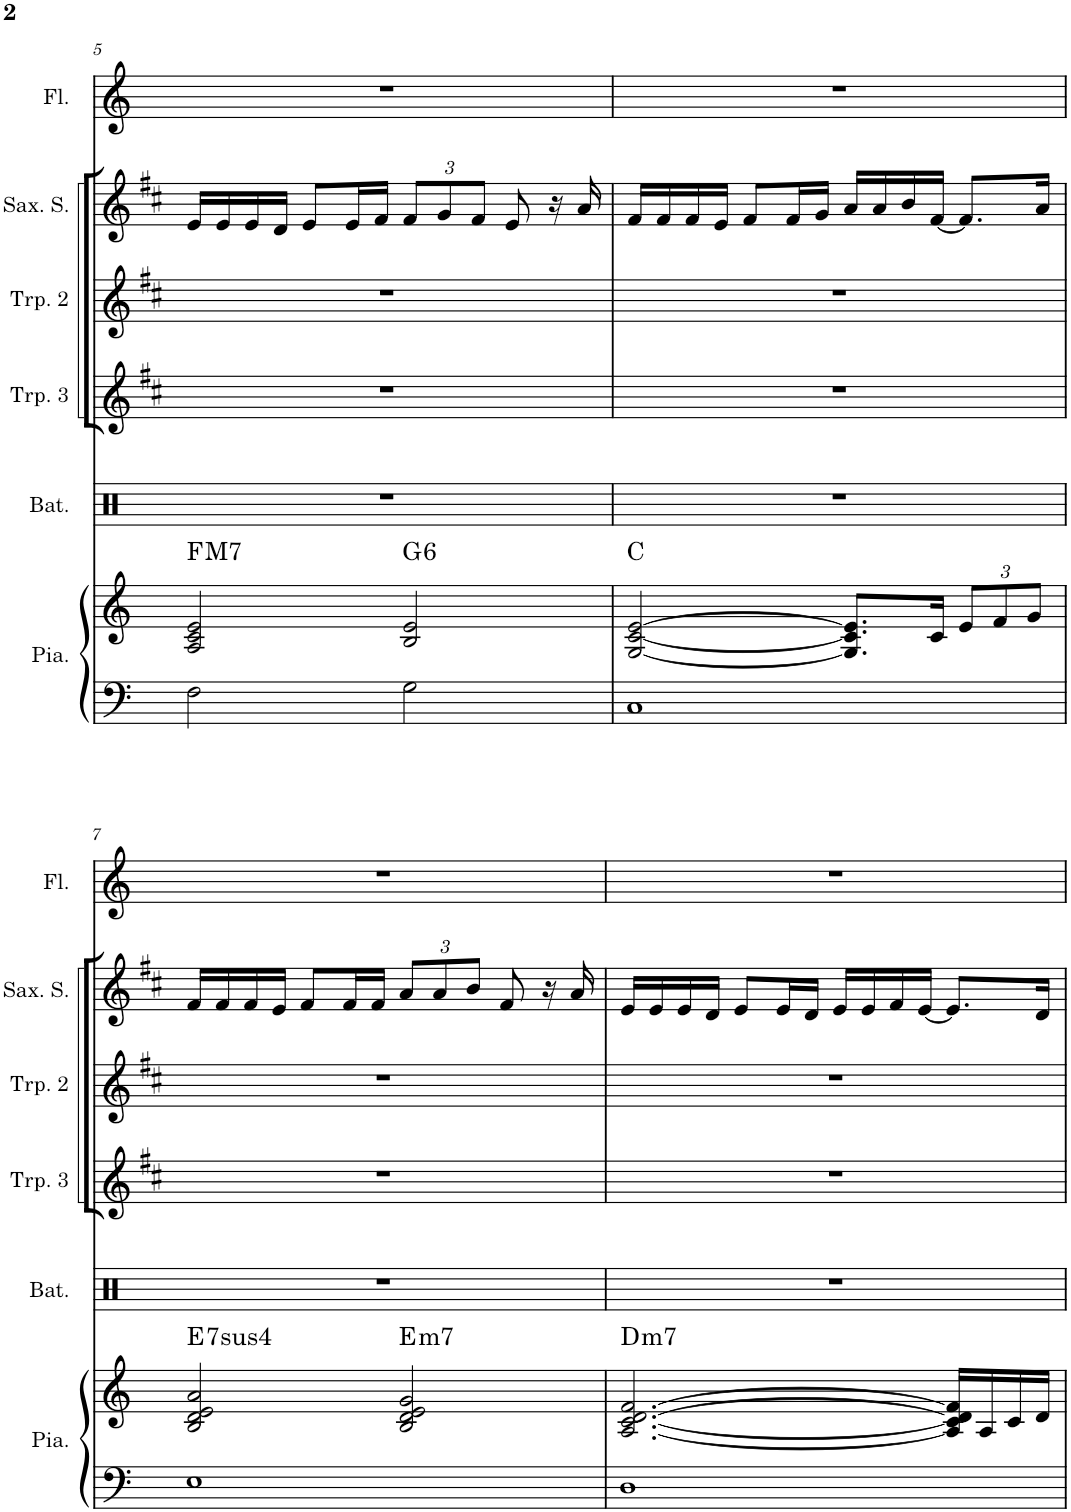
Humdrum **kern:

**kern	**kern	**harte	**kern	**kern	**kern	**kern	**kern
*part6	*part6	*part6	*part5	*part4	*part3	*part2	*part1
*staff7	*staff6	*	*staff5	*staff4	*staff3	*staff2	*staff1
*I"Piano	*	*	*I"Batterie	*I"Trompette en Sib	*I"Trompette en Sib	*I"Saxophone Soprano	*I"Flûte
*I'Pia.	*	*	*I'Bat.	*I'Trp. 3	*I'Trp. 2	*I'Sax. S.	*I'Fl.
!!LO:PB:g=z
*clefF4	*clefG2	*	*clefX	*clefG2	*clefG2	*clefG2	*clefG2
*	*	*	*	*Trd1c2	*Trd1c2	*Trd1c2	*
*k[]	*k[]	*	*k[]	*k[f#c#]	*k[f#c#]	*k[f#c#]	*k[]
*M4/4	*M4/4	*	*M4/4	*M4/4	*M4/4	*M4/4	*M4/4
=5	=5	=5	=5	=5	=5	=5	=5
!	!	!LO:H:kt=M7	!	!	!	!	!
2F\	2A/ 2c/ 2e/	F:maj7	1r	1r	1r	16e/LL	1r
.	.	.	.	.	.	16e/	.
.	.	.	.	.	.	16e/	.
.	.	.	.	.	.	16d/JJ	.
.	.	.	.	.	.	8e/L	.
.	.	.	.	.	.	16e/L	.
.	.	.	.	.	.	16f#/JJ	.
*	*	*	*	*	*	*Xbrackettup	*
!	!	!LO:H:kt=6	!	!	!	!	!
2G\	2B/ 2e/	G:maj6	.	.	.	12f#/L	.
.	.	.	.	.	.	12g/	.
.	.	.	.	.	.	12f#/J	.
.	.	.	.	.	.	8e/	.
.	.	.	.	.	.	16r	.
.	.	.	.	.	.	16a/	.
=6	=6	=6	=6	=6	=6	=6	=6
1C	[2G/ [2c/ [2e/	C:maj	1r	1r	1r	16f#/LL	1r
.	.	.	.	.	.	16f#/	.
.	.	.	.	.	.	16f#/	.
.	.	.	.	.	.	16e/JJ	.
.	.	.	.	.	.	8f#/L	.
.	.	.	.	.	.	16f#/L	.
.	.	.	.	.	.	16g/JJ	.
.	8.G/] 8.c/] 8.e/]L	.	.	.	.	16a/LL	.
.	.	.	.	.	.	16a/	.
.	.	.	.	.	.	16b/	.
.	16c/Jk	.	.	.	.	[16f#/JJ	.
*	*Xbrackettup	*	*	*	*	*	*
.	12e/L	.	.	.	.	8.f#/L]	.
.	12f/	.	.	.	.	.	.
.	12g/J	.	.	.	.	.	.
.	.	.	.	.	.	16a/Jk	.
!!LO:LB:g=z
=7	=7	=7	=7	=7	=7	=7	=7
!	!	!LO:H:kt=74	!	!	!	!	!
1E	2B/ 2dn/ 2e/ 2a/	E:sus4(7)	1r	1r	1r	16f#/LL	1r
.	.	.	.	.	.	16f#/	.
.	.	.	.	.	.	16f#/	.
.	.	.	.	.	.	16e/JJ	.
.	.	.	.	.	.	8f#/L	.
.	.	.	.	.	.	16f#/L	.
.	.	.	.	.	.	16f#/JJ	.
!	!	!LO:H:kt=m7	!	!	!	!	!
.	2B/ 2d/ 2e/ 2g/	E:min7	.	.	.	12a/L	.
.	.	.	.	.	.	12a/	.
.	.	.	.	.	.	12b/J	.
.	.	.	.	.	.	8f#/	.
.	.	.	.	.	.	16r	.
.	.	.	.	.	.	16a/	.
=8	=8	=8	=8	=8	=8	=8	=8
!	!	!LO:H:kt=m7	!	!	!	!	!
1D	[2.A/ [2.c/ [2.d/ [2.f/	D:min7	1r	1r	1r	16e/LL	1r
.	.	.	.	.	.	16e/	.
.	.	.	.	.	.	16e/	.
.	.	.	.	.	.	16d/JJ	.
.	.	.	.	.	.	8e/L	.
.	.	.	.	.	.	16e/L	.
.	.	.	.	.	.	16d/JJ	.
.	.	.	.	.	.	16e/LL	.
.	.	.	.	.	.	16e/	.
.	.	.	.	.	.	16f#/	.
.	.	.	.	.	.	[16e/JJ	.
.	16A/] 16c/] 16d/] 16f/]LL	.	.	.	.	8.e/L]	.
.	16A/	.	.	.	.	.	.
.	16c/	.	.	.	.	.	.
.	16d/JJ	.	.	.	.	16d/Jk	.
=	=	=	=	=	=	=	=
*-	*-	*-	*-	*-	*-	*-	*-
